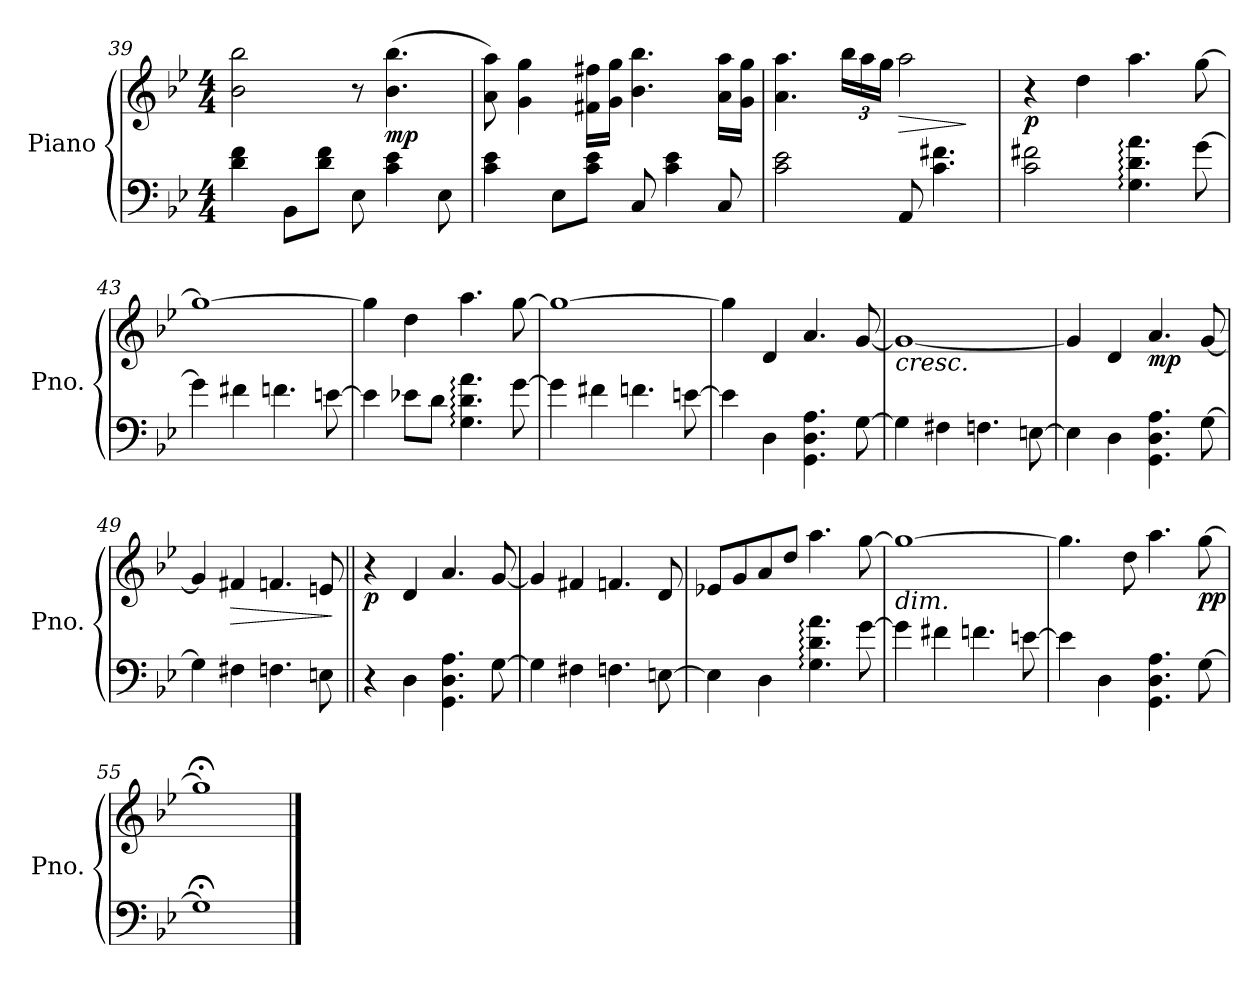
**kern	**kern	**dynam
*part1	*part1	*part1
*staff2	*staff1	*staff1/2
*I"Piano	*	*
*I'Pno.	*	*
*clefF4	*clefG2	*
*k[b-e-]	*k[b-e-]	*
*M4/4	*M4/4	*
=39	=39	=39
4d\ 4f\	2b-\ 2bb-\	.
8BB-\L	.	.
8d\ 8f\J	.	.
8E-\	8r	.
!	!	!LO:DY:b
4c\ 4e-\	(>4.b-\ 4.bb-\	mp
8E-\	.	.
!!LO:LB:g=z
=40	=40	=40
4c\ 4e-\	8a\ 8aa\)	.
.	4g\ 4gg\	.
8E-\L	.	.
8c\ 8e-\J	16f#X\ 16ff#X\LL	.
.	16g\ 16gg\JJ	.
8C/	4.b-\ 4.bb-\	.
4c\ 4e-\	.	.
8C/	16a\ 16aa\LL	.
.	16g\ 16gg\JJ	.
=41	=41	=41
2c\ 2e-\	4.a\ 4.aa\	.
*	*Xbrackettup	*
.	24bb-\LL	.
.	24aa\	.
.	24gg\JJ	.
!	!	!LO:HP:b
8AA/	2aa\	>
4.c\ 4.f#X\	.	.
.	.	]
=42	=42	=42
!	!	!LO:DY:b
2c\ 2f#X\	4r	p
.	4dd\	.
4.G\: 4.d\: 4.a\:	4.aa\	.
[8g\	[8gg\	.
=43	=43	=43
4g\]	1gg_	.
4f#X\	.	.
4.fn\	.	.
[8en\	.	.
!!LO:LB:g=z
=44	=44	=44
4e\]	4gg\]	.
8e-X\L	4dd\	.
8d\J	.	.
4.G\: 4.d\: 4.a\:	4.aa\	.
[8g\	[8gg\	.
=45	=45	=45
4g\]	1gg_	.
4f#X\	.	.
4.fn\	.	.
[8en\	.	.
=46	=46	=46
4e\]	4gg\]	.
4D\	4d/	.
4.GG\ 4.D\ 4.A\	4.a/	.
[8G\	[8g/	.
=47	=47	=47
!	!LO:TX:b:i:t=cresc.	!
4G\]	1g_	.
4F#X\	.	.
4.Fn\	.	.
[8En\	.	.
!!LO:LB:g=z
=48	=48	=48
4E\]	4g/]	.
4D\	4d/	.
!	!	!LO:DY:b
4.GG\ 4.D\ 4.A\	4.a/	mp
[8G\	[8g/	.
=49	=49	=49
4G\]	4g/]	.
!	!	!LO:HP:b
4F#X\	4f#X/	>
4.Fn\	4.fn/	.
8En\	8en/	.
.	.	]
=50||	=50||	=50||
!	!	!LO:DY:b
4r	4r	p
4D\	4d/	.
4.GG\ 4.D\ 4.A\	4.a/	.
[8G\	[8g/	.
=51	=51	=51
4G\]	4g/]	.
4F#X\	4f#X/	.
4.Fn\	4.fn/	.
[8En\	8d/	.
!!LO:LB:g=z
=52	=52	=52
*	*MM80	*
4E\]	8e-X/L	.
.	8g/	.
4D\	8a/	.
.	8dd/J	.
4.G\: 4.d\: 4.a\:	4.aa\	.
[8g\	[8gg\	.
=53	=53	=53
!	!LO:TX:b:i:t=dim.	!
4g\]	1gg_	.
4f#X\	.	.
4.fn\	.	.
[8en\	.	.
=54	=54	=54
*	*MM60	*
4e\]	4.gg\]	.
4D\	.	.
.	8dd\	.
4.GG\ 4.D\ 4.A\	4.aa\	.
!	!	!LO:DY:b
[8G\	[8gg\	pp
=55	=55	=55
*	*MM30	*
1G;<]	1gg;<]	.
==	==	==
*-	*-	*-
